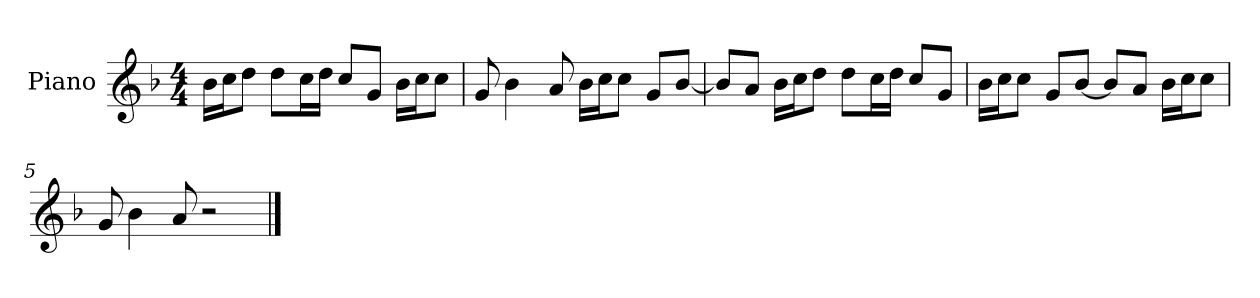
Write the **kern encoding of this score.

**kern
*part1
*staff1
*I"Piano
*I'P-no
*clefG2
*k[b-]
*M4/4
*MM90
=1
16b-\LL
16cc\J
8dd\J
8dd\L
16cc\L
16dd\JJ
8cc/L
8g/J
16b-\LL
16cc\J
8cc\J
=2
8g/
4b-\
8a/
16b-\LL
16cc\J
8cc\J
8g/L
[8b-/J
=3
8b-/L]
8a/J
16b-\LL
16cc\J
8dd\J
8dd\L
16cc\L
16dd\JJ
8cc/L
8g/J
=4
16b-\LL
16cc\J
8cc\J
8g/L
[8b-/J
8b-/L]
8a/J
16b-\LL
16cc\J
8cc\J
!!LO:LB:g=z
=5
8g/
4b-\
8a/
2r
==
*-
